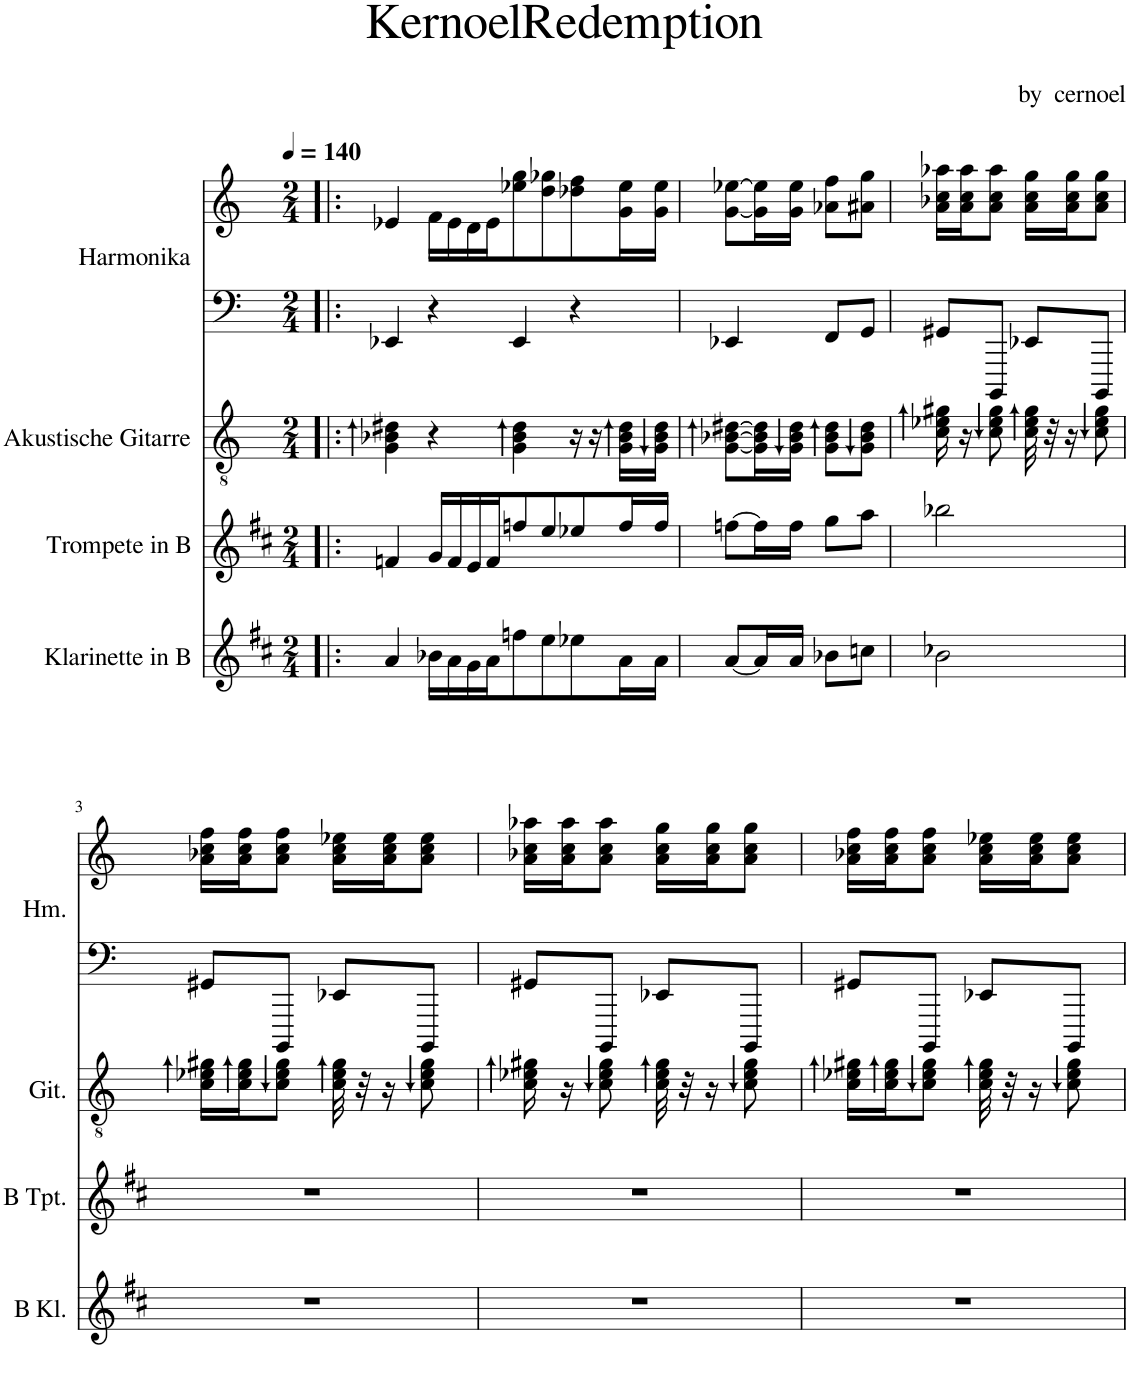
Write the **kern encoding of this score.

**kern	**kern	**kern	**kern	**kern
*part4	*part3	*part2	*part1	*part1
*staff5	*staff4	*staff3	*staff2	*staff1
*I"Klarinette in B	*I"Trompete in B	*I"Akustische Gitarre	*I"Harmonika	*
*	*	*I'Git.	*I'Hm.	*
*clefG2	*clefG2	*clefGv2	*clefF4	*clefG2
*Trd1c2	*Trd1c2	*	*	*
*k[f#c#]	*k[f#c#]	*k[]	*k[]	*k[]
*M2/4	*M2/4	*M2/4	*M2/4	*M2/4
*MM140	*MM140	*MM140	*MM140	*MM140
=!|:	=!|:	=!|:	=!|:	=!|:
4a/	4fn/	4G\ 4B-X\ 4d#X\	4EE-X/	4e-X/
16b-X\LL	16g/LL	4r	4r	16f\LL
16a\	16f/	.	.	16e-\
16g\	16e/	.	.	16d\
16a\J	16f/J	.	.	16e-\J
8ffn\	8ffn/	4G\ 4B-\ 4d#\	4EE-/	8ee-X\ 8gg\
8ee\	8ee/	.	.	8dd\ 8gg-X\
8ee-X\	8ee-X/	16r	4r	8dd-X\ 8ff\
.	.	16r	.	.
16a\L	16ff/L	16G\ 16B-\ 16d#\LL	.	16g\ 16ee-\L
16a\JJ	16ff/JJ	16G\ 16B-\ 16d#\JJ	.	16g\ 16ee-\JJ
=1	=1	=1	=1	=1
[8a/L	[8ffn\L	[8G\ [8B-X\ [8d#X\L	4EE-X/	[8g\ [8ee-X\L
16a/L]	16ff\L]	16G\] 16B-\] 16d#\]L	.	16g\] 16ee-\]L
16a/JJ	16ff\JJ	16G\ 16B-\ 16d#\JJ	.	16g\ 16ee-\JJ
8b-X\L	8gg\L	8G\ 8B-\ 8d#\L	8FF/L	8a-X\ 8ff\L
8ccn\J	8aa\J	8G\ 8B-\ 8d#\J	8GG/J	8a#X\ 8gg\J
=2	=2	=2	=2	=2
2b-X\	2bb-X\	16c\ 16e-X\ 16g#X\	8GG#X/L	16a-X\ 16cc\ 16aa-X\LL
.	.	16r	.	16a-\ 16cc\ 16aa-\J
.	.	8c\ 8e-\ 8g#\	8BBBB/J	8a-\ 8cc\ 8aa-\J
.	.	32c\ 32e-\ 32g#\	8EE-X/L	16a-\ 16cc\ 16gg\LL
.	.	32r	.	.
.	.	16r	.	16a-\ 16cc\ 16gg\J
.	.	8c\ 8e-\ 8g#\	8BBBB/J	8a-\ 8cc\ 8gg\J
!!LO:LB:g=z
=3	=3	=3	=3	=3
2r	2r	16c\ 16e-X\ 16g#X\LL	8GG#X/L	16a-X\ 16cc\ 16ff\LL
.	.	16c\ 16e-\ 16g#\J	.	16a-\ 16cc\ 16ff\J
.	.	8c\ 8e-\ 8g#\J	8BBBB/J	8a-\ 8cc\ 8ff\J
.	.	32c\ 32e-\ 32g#\	8EE-X/L	16a-\ 16cc\ 16ee-X\LL
.	.	32r	.	.
.	.	16r	.	16a-\ 16cc\ 16ee-\J
.	.	8c\ 8e-\ 8g#\	8BBBB/J	8a-\ 8cc\ 8ee-\J
=4	=4	=4	=4	=4
2r	2r	16c\ 16e-X\ 16g#X\	8GG#X/L	16a-X\ 16cc\ 16aa-X\LL
.	.	16r	.	16a-\ 16cc\ 16aa-\J
.	.	8c\ 8e-\ 8g#\	8BBBB/J	8a-\ 8cc\ 8aa-\J
.	.	32c\ 32e-\ 32g#\	8EE-X/L	16a-\ 16cc\ 16gg\LL
.	.	32r	.	.
.	.	16r	.	16a-\ 16cc\ 16gg\J
.	.	8c\ 8e-\ 8g#\	8BBBB/J	8a-\ 8cc\ 8gg\J
=5	=5	=5	=5	=5
2r	2r	16c\ 16e-X\ 16g#X\LL	8GG#X/L	16a-X\ 16cc\ 16ff\LL
.	.	16c\ 16e-\ 16g#\J	.	16a-\ 16cc\ 16ff\J
.	.	8c\ 8e-\ 8g#\J	8BBBB/J	8a-\ 8cc\ 8ff\J
.	.	32c\ 32e-\ 32g#\	8EE-X/L	16a-\ 16cc\ 16ee-X\LL
.	.	32r	.	.
.	.	16r	.	16a-\ 16cc\ 16ee-\J
.	.	8c\ 8e-\ 8g#\	8BBBB/J	8a-\ 8cc\ 8ee-\J
=	=	=	=	=
*-	*-	*-	*-	*-
